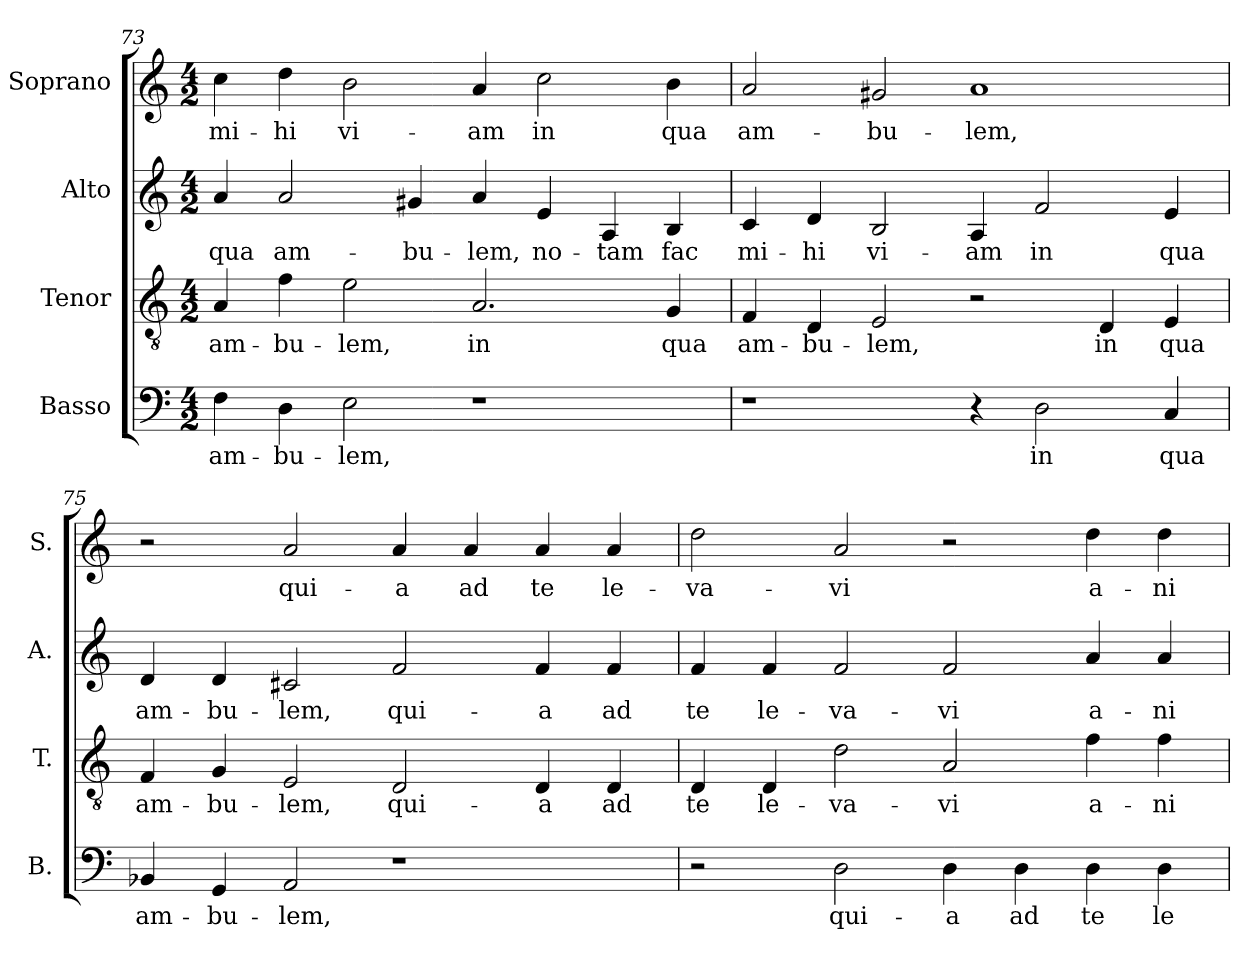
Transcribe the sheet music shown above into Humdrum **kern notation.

**kern	**text	**kern	**text	**kern	**text	**kern	**text
*part4	*part4	*part3	*part3	*part2	*part2	*part1	*part1
*staff4	*staff4	*staff3	*staff3	*staff2	*staff2	*staff1	*staff1
*I"Basso	*	*I"Tenor	*	*I"Alto	*	*I"Soprano	*
*I'B.	*	*I'T.	*	*I'A.	*	*I'S.	*
*clefF4	*	*clefGv2	*	*clefG2	*	*clefG2	*
*	*	*ITrd7c12	*	*	*	*	*
*k[]	*	*k[]	*	*k[]	*	*k[]	*
*C:	*	*C:	*	*C:	*	*C:	*
*M4/2	*	*M4/2	*	*M4/2	*	*M4/2	*
=73	=73	=73	=73	=73	=73	=73	=73
!	!LO:LY:b:color=#000000	!	!	!	!	!	!
!	!	!	!LO:LY:b:color=#000000	!	!	!	!
!	!	!	!	!	!LO:LY:b:color=#000000	!	!
!	!	!	!	!	!	!	!LO:LY:b:color=#000000
4Fi\	am-	4AAi/	am-	4ai/	qua	4cci\	mi-
!	!LO:LY:b:color=#000000	!	!	!	!	!	!
!	!	!	!LO:LY:b:color=#000000	!	!	!	!
!	!	!	!	!	!LO:LY:b:color=#000000	!	!
!	!	!	!	!	!	!	!LO:LY:b:color=#000000
4Di\	-bu-	4Fi\	-bu-	2ai/	am-	4ddi\	-hi
!	!LO:LY:b:color=#000000	!	!	!	!	!	!
!	!	!	!LO:LY:b:color=#000000	!	!	!	!
!	!	!	!	!	!	!	!LO:LY:b:color=#000000
2Ei\	-lem,	2Ei\	-lem,	.	.	2bi\	vi-
!	!	!	!	!	!LO:LY:b:color=#000000	!	!
.	.	.	.	4g#Xi/	-bu-	.	.
!	!	!	!LO:LY:b:color=#000000	!	!	!	!
!	!	!	!	!	!LO:LY:b:color=#000000	!	!
!	!	!	!	!	!	!	!LO:LY:b:color=#000000
1r	.	2.AAi/	in	4ai/	-lem,	4ai/	-am
!	!	!	!	!	!LO:LY:b:color=#000000	!	!
!	!	!	!	!	!	!	!LO:LY:b:color=#000000
.	.	.	.	4ei/	no-	2cci\	in
!	!	!	!	!	!LO:LY:b:color=#000000	!	!
.	.	.	.	4Ai/	-tam	.	.
!	!	!	!LO:LY:b:color=#000000	!	!	!	!
!	!	!	!	!	!LO:LY:b:color=#000000	!	!
!	!	!	!	!	!	!	!LO:LY:b:color=#000000
.	.	4GGi/	qua	4Bi/	fac	4bi\	qua
=74	=74	=74	=74	=74	=74	=74	=74
!	!	!	!LO:LY:b:color=#000000	!	!	!	!
!	!	!	!	!	!LO:LY:b:color=#000000	!	!
!	!	!	!	!	!	!	!LO:LY:b:color=#000000
1r	.	4FFi/	am-	4ci/	mi-	2ai/	am-
!	!	!	!LO:LY:b:color=#000000	!	!	!	!
!	!	!	!	!	!LO:LY:b:color=#000000	!	!
.	.	4DDi/	-bu-	4di/	-hi	.	.
!	!	!	!LO:LY:b:color=#000000	!	!	!	!
!	!	!	!	!	!LO:LY:b:color=#000000	!	!
!	!	!	!	!	!	!	!LO:LY:b:color=#000000
.	.	2EEi/	-lem,	2Bi/	vi-	2g#Xi/	-bu-
!	!	!	!	!	!LO:LY:b:color=#000000	!	!
!	!	!	!	!	!	!	!LO:LY:b:color=#000000
4r	.	2r	.	4Ai/	-am	1ai	-lem,
!	!LO:LY:b:color=#000000	!	!	!	!	!	!
!	!	!	!	!	!LO:LY:b:color=#000000	!	!
2Di\	in	.	.	2fi/	in	.	.
!	!	!	!LO:LY:b:color=#000000	!	!	!	!
.	.	4DDi/	in	.	.	.	.
!	!LO:LY:b:color=#000000	!	!	!	!	!	!
!	!	!	!LO:LY:b:color=#000000	!	!	!	!
!	!	!	!	!	!LO:LY:b:color=#000000	!	!
4Ci/	qua	4EEi/	qua	4ei/	qua	.	.
=75	=75	=75	=75	=75	=75	=75	=75
!	!LO:LY:b:color=#000000	!	!	!	!	!	!
!	!	!	!LO:LY:b:color=#000000	!	!	!	!
!	!	!	!	!	!LO:LY:b:color=#000000	!	!
4BB-Xi/	am-	4FFi/	am-	4di/	am-	2r	.
!	!LO:LY:b:color=#000000	!	!	!	!	!	!
!	!	!	!LO:LY:b:color=#000000	!	!	!	!
!	!	!	!	!	!LO:LY:b:color=#000000	!	!
4GGi/	-bu-	4GGi/	-bu-	4di/	-bu-	.	.
!	!LO:LY:b:color=#000000	!	!	!	!	!	!
!	!	!	!LO:LY:b:color=#000000	!	!	!	!
!	!	!	!	!	!LO:LY:b:color=#000000	!	!
!	!	!	!	!	!	!	!LO:LY:b:color=#000000
2AAi/	-lem,	2EEi/	-lem,	2c#Xi/	-lem,	2ai/	qui-
!	!	!	!LO:LY:b:color=#000000	!	!	!	!
!	!	!	!	!	!LO:LY:b:color=#000000	!	!
!	!	!	!	!	!	!	!LO:LY:b:color=#000000
1r	.	2DDi/	qui-	2fi/	qui-	4ai/	-a
!	!	!	!	!	!	!	!LO:LY:b:color=#000000
.	.	.	.	.	.	4ai/	ad
!	!	!	!LO:LY:b:color=#000000	!	!	!	!
!	!	!	!	!	!LO:LY:b:color=#000000	!	!
!	!	!	!	!	!	!	!LO:LY:b:color=#000000
.	.	4DDi/	-a	4fi/	-a	4ai/	te
!	!	!	!LO:LY:b:color=#000000	!	!	!	!
!	!	!	!	!	!LO:LY:b:color=#000000	!	!
!	!	!	!	!	!	!	!LO:LY:b:color=#000000
.	.	4DDi/	ad	4fi/	ad	4ai/	le-
!!LO:LB:g=z
=76	=76	=76	=76	=76	=76	=76	=76
!	!	!	!LO:LY:b:color=#000000	!	!	!	!
!	!	!	!	!	!LO:LY:b:color=#000000	!	!
!	!	!	!	!	!	!	!LO:LY:b:color=#000000
2r	.	4DDi/	te	4fi/	te	2ddi\	-va-
!	!	!	!LO:LY:b:color=#000000	!	!	!	!
!	!	!	!	!	!LO:LY:b:color=#000000	!	!
.	.	4DDi/	le-	4fi/	le-	.	.
!	!LO:LY:b:color=#000000	!	!	!	!	!	!
!	!	!	!LO:LY:b:color=#000000	!	!	!	!
!	!	!	!	!	!LO:LY:b:color=#000000	!	!
!	!	!	!	!	!	!	!LO:LY:b:color=#000000
2Di\	qui-	2Di\	-va-	2fi/	-va-	2ai/	-vi
!	!LO:LY:b:color=#000000	!	!	!	!	!	!
!	!	!	!LO:LY:b:color=#000000	!	!	!	!
!	!	!	!	!	!LO:LY:b:color=#000000	!	!
4Di\	-a	2AAi/	-vi	2fi/	-vi	2r	.
!	!LO:LY:b:color=#000000	!	!	!	!	!	!
4Di\	ad	.	.	.	.	.	.
!	!LO:LY:b:color=#000000	!	!	!	!	!	!
!	!	!	!LO:LY:b:color=#000000	!	!	!	!
!	!	!	!	!	!LO:LY:b:color=#000000	!	!
!	!	!	!	!	!	!	!LO:LY:b:color=#000000
4Di\	te	4Fi\	a-	4ai/	a-	4ddi\	a-
!	!LO:LY:b:color=#000000	!	!	!	!	!	!
!	!	!	!LO:LY:b:color=#000000	!	!	!	!
!	!	!	!	!	!LO:LY:b:color=#000000	!	!
!	!	!	!	!	!	!	!LO:LY:b:color=#000000
4Di\	le-	4Fi\	-ni-	4ai/	-ni-	4ddi\	-ni-
=	=	=	=	=	=	=	=
*-	*-	*-	*-	*-	*-	*-	*-
